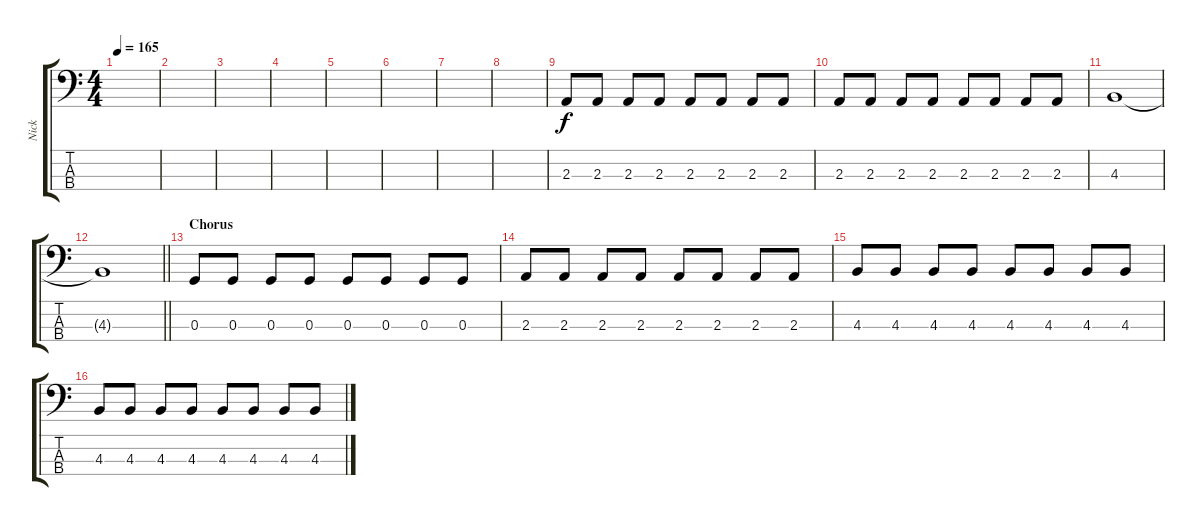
\track ("Nick" "Nick") {instrument electricbassfinger}
\staff {score tabs}
\tuning (F2 C2 G1 D1) {hide}
\ts (4 4)
\tempo 165
\clef f4
\ks c
|
|
|
|
|
|
|
|
2.3.8 2.3.8 2.3.8 2.3.8 2.3.8 2.3.8 2.3.8 2.3.8 |
2.3.8 2.3.8 2.3.8 2.3.8 2.3.8 2.3.8 2.3.8 2.3.8 |
4.3.1 |
\barLineRight lightlight
4.3{t}.1 |
\section ("" "Chorus")
0.3.8 0.3.8 0.3.8 0.3.8 0.3.8 0.3.8 0.3.8 0.3.8 |
2.3.8 2.3.8 2.3.8 2.3.8 2.3.8 2.3.8 2.3.8 2.3.8 |
4.3.8 4.3.8 4.3.8 4.3.8 4.3.8 4.3.8 4.3.8 4.3.8 |
4.3.8 4.3.8 4.3.8 4.3.8 4.3.8 4.3.8 4.3.8 4.3.8
